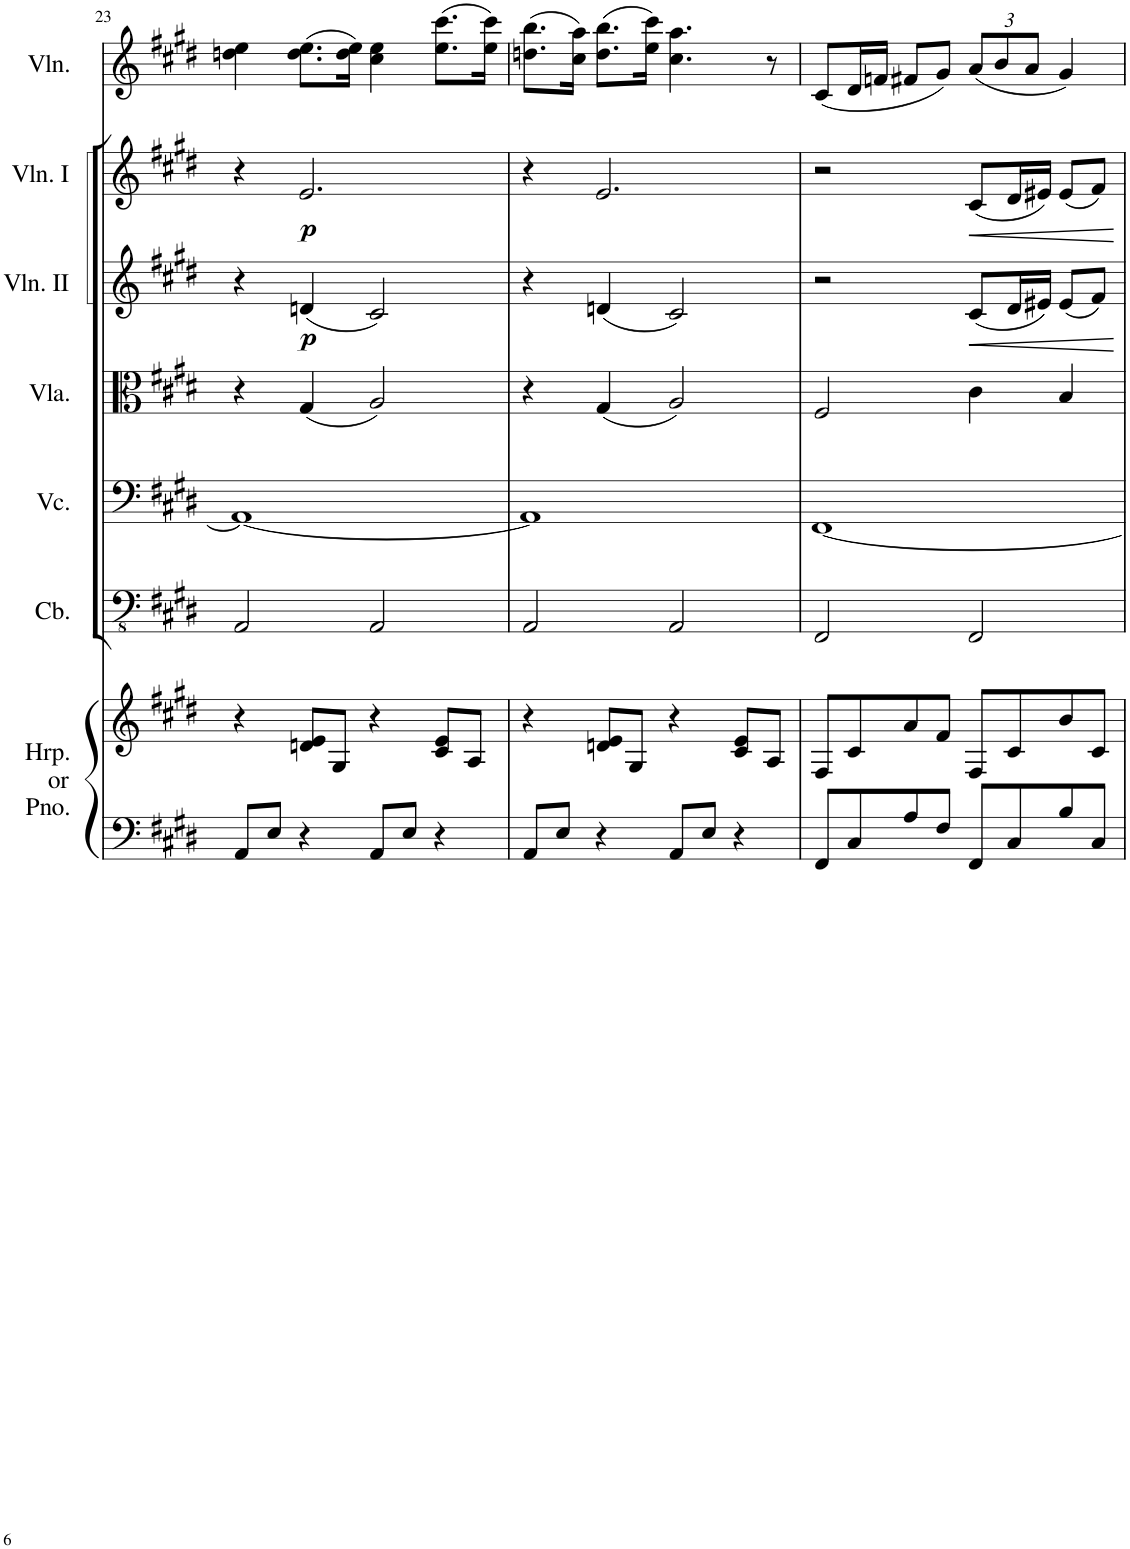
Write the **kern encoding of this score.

**kern	**kern	**kern	**kern	**kern	**kern	**dynam	**kern	**dynam	**kern
*part7	*part7	*part6	*part5	*part4	*part3	*part3	*part2	*part2	*part1
*staff8	*staff7	*staff6	*staff5	*staff4	*staff3	*staff3	*staff2	*staff2	*staff1
*I"Harp or Piano	*	*I"Contrabass	*I"Violoncello	*I"Viola	*I"Violin II	*	*I"Violin I	*	*I"Violin
*I'Hrp. or Pno.	*	*I'Cb.	*I'Vc.	*I'Vla.	*I'Vln. II	*	*I'Vln. I	*	*I'Vln.
!!LO:PB:g=z
*clefF4	*clefG2	*clefFv4	*clefF4	*clefC3	*clefG2	*	*clefG2	*	*clefG2
*k[f#c#g#d#]	*k[f#c#g#d#]	*k[f#c#g#d#]	*k[f#c#g#d#]	*k[f#c#g#d#]	*k[f#c#g#d#]	*	*k[f#c#g#d#]	*	*k[f#c#g#d#]
*M4/4	*M4/4	*M4/4	*M4/4	*M4/4	*M4/4	*	*M4/4	*	*M4/4
=23	=23	=23	=23	=23	=23	=23	=23	=23	=23
8AA/L	4r	2AAA/	1AA_	4r	4r	.	4r	.	4ddn\ 4ee\
8E/J	.	.	.	.	.	.	.	.	.
!	!	!	!	!	!	!LO:DY:b	!	!LO:DY:b	!
4r	8dn/ 8e/L	.	.	(4G#/	(4dn/	p	2.e/	p	(8.dd\ 8.ee\L
.	8G#/J	.	.	.	.	.	.	.	.
.	.	.	.	.	.	.	.	.	16dd\ 16ee\Jk)
8AA/L	4r	2AAA/	.	2A/)	2c#/)	.	.	.	4cc#\ 4ee\
8E/J	.	.	.	.	.	.	.	.	.
4r	8c#/ 8e/L	.	.	.	.	.	.	.	(8.ee\ 8.ccc#\L
.	8A/J	.	.	.	.	.	.	.	.
.	.	.	.	.	.	.	.	.	16ee\ 16ccc#\Jk)
=24	=24	=24	=24	=24	=24	=24	=24	=24	=24
8AA/L	4r	2AAA/	1AA]	4r	4r	.	4r	.	(8.ddn\ 8.bb\L
8E/J	.	.	.	.	.	.	.	.	.
.	.	.	.	.	.	.	.	.	16cc#\ 16aa\Jk)
4r	8dn/ 8e/L	.	.	(4G#/	(4dn/	.	2.e/	.	(8.dd\ 8.bb\L
.	8G#/J	.	.	.	.	.	.	.	.
.	.	.	.	.	.	.	.	.	16ee\ 16ccc#\Jk)
8AA/L	4r	2AAA/	.	2A/)	2c#/)	.	.	.	4.cc#\ 4.aa\
8E/J	.	.	.	.	.	.	.	.	.
4r	8c#/ 8e/L	.	.	.	.	.	.	.	.
.	8A/J	.	.	.	.	.	.	.	8r
=25	=25	=25	=25	=25	=25	=25	=25	=25	=25
8FF#/L	8F#/L	2FFF#/	[1FF#	2F#/	2r	.	2r	.	(8c#/L
8C#/	8c#/	.	.	.	.	.	.	.	16d#/L
.	.	.	.	.	.	.	.	.	16fn/JJ
8A/	8a/	.	.	.	.	.	.	.	8f#X/L
8F#/J	8f#/J	.	.	.	.	.	.	.	8g#/J)
!	!	!	!	!	!	!LO:HP:b	!	!LO:HP:b	!
*	*	*	*	*	*	*	*	*	*Xbrackettup
8FF#/L	8F#/L	2FFF#/	.	4c#\	(8c#/L	<	(8c#/L	<	(12a/L
.	.	.	.	.	.	.	.	.	12b/
8C#/	8c#/	.	.	.	16d#/L	.	16d#/L	.	.
.	.	.	.	.	.	.	.	.	12a/J
.	.	.	.	.	16e#X/JJ)	.	16e#X/JJ)	.	.
8B/	8b/	.	.	4B/	(8e#/L	.	(8e#/L	.	4g#/)
8C#/J	8c#/J	.	.	.	8f#/J)	.	8f#/J)	.	.
.	.	.	.	.	.	[	.	[	.
=	=	=	=	=	=	=	=	=	=
*-	*-	*-	*-	*-	*-	*-	*-	*-	*-
